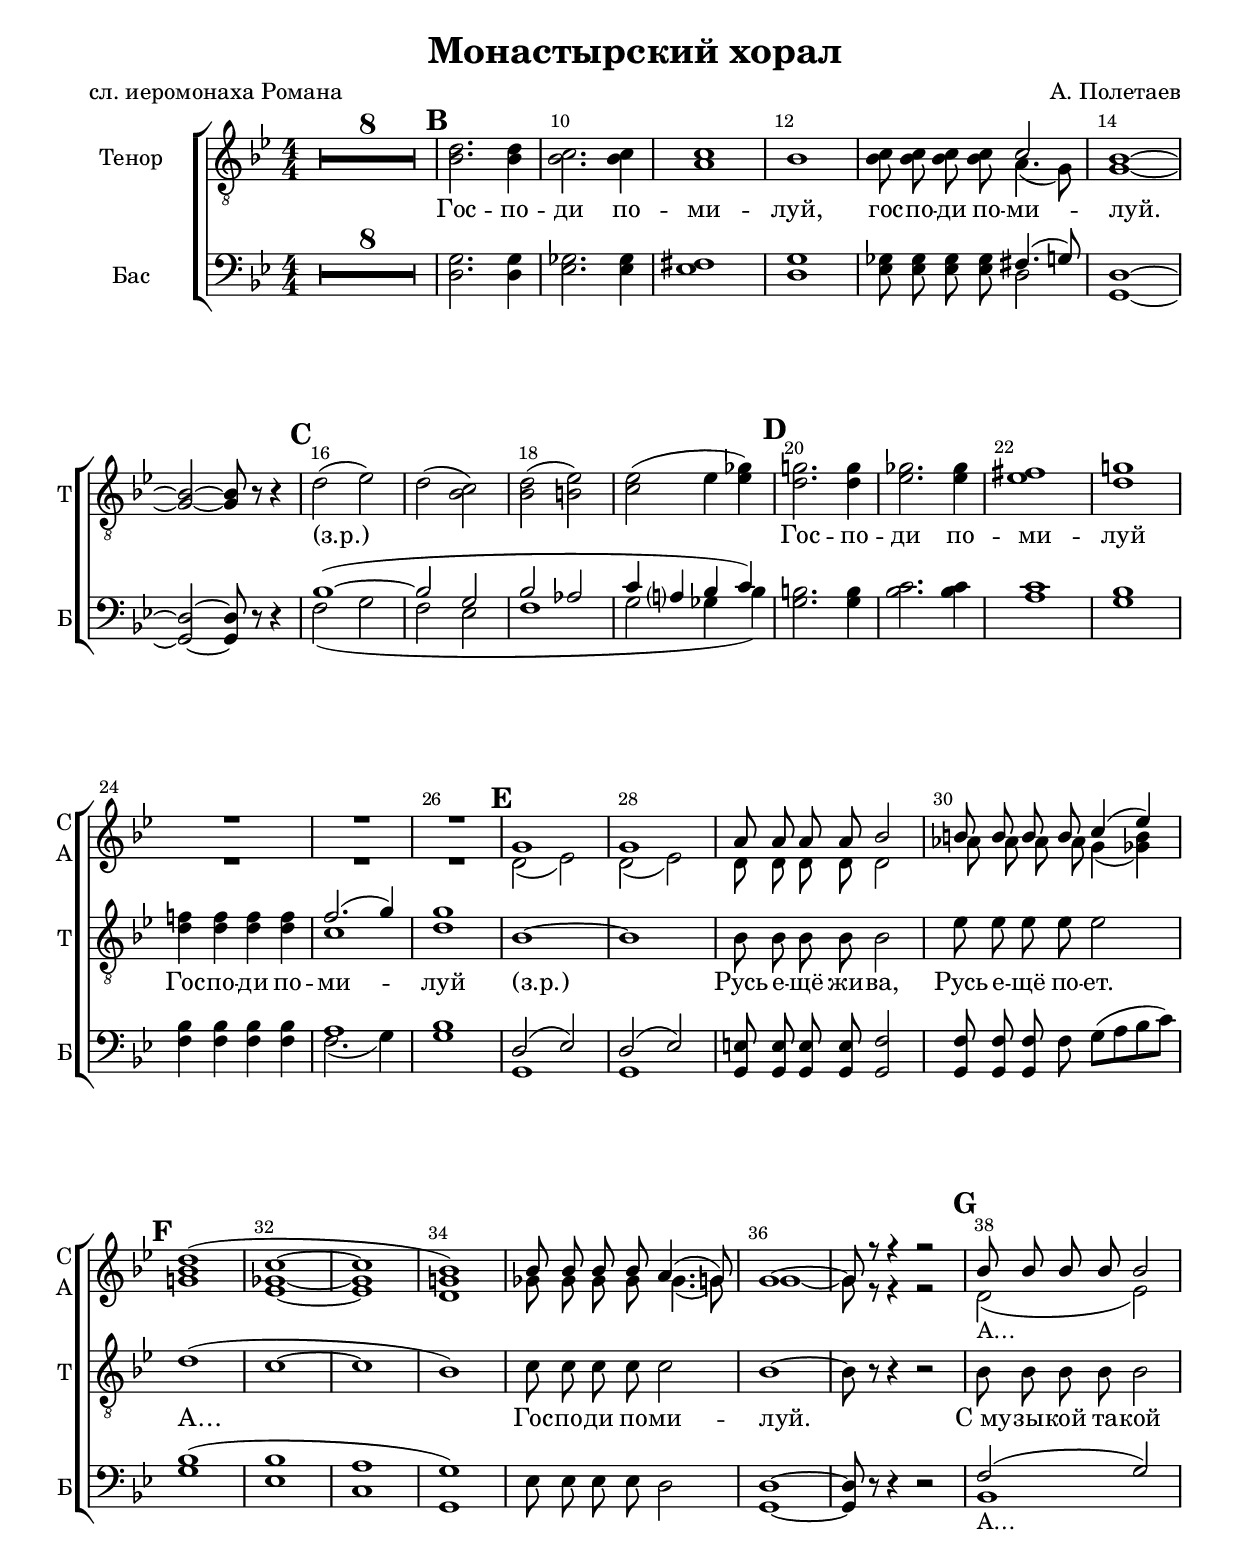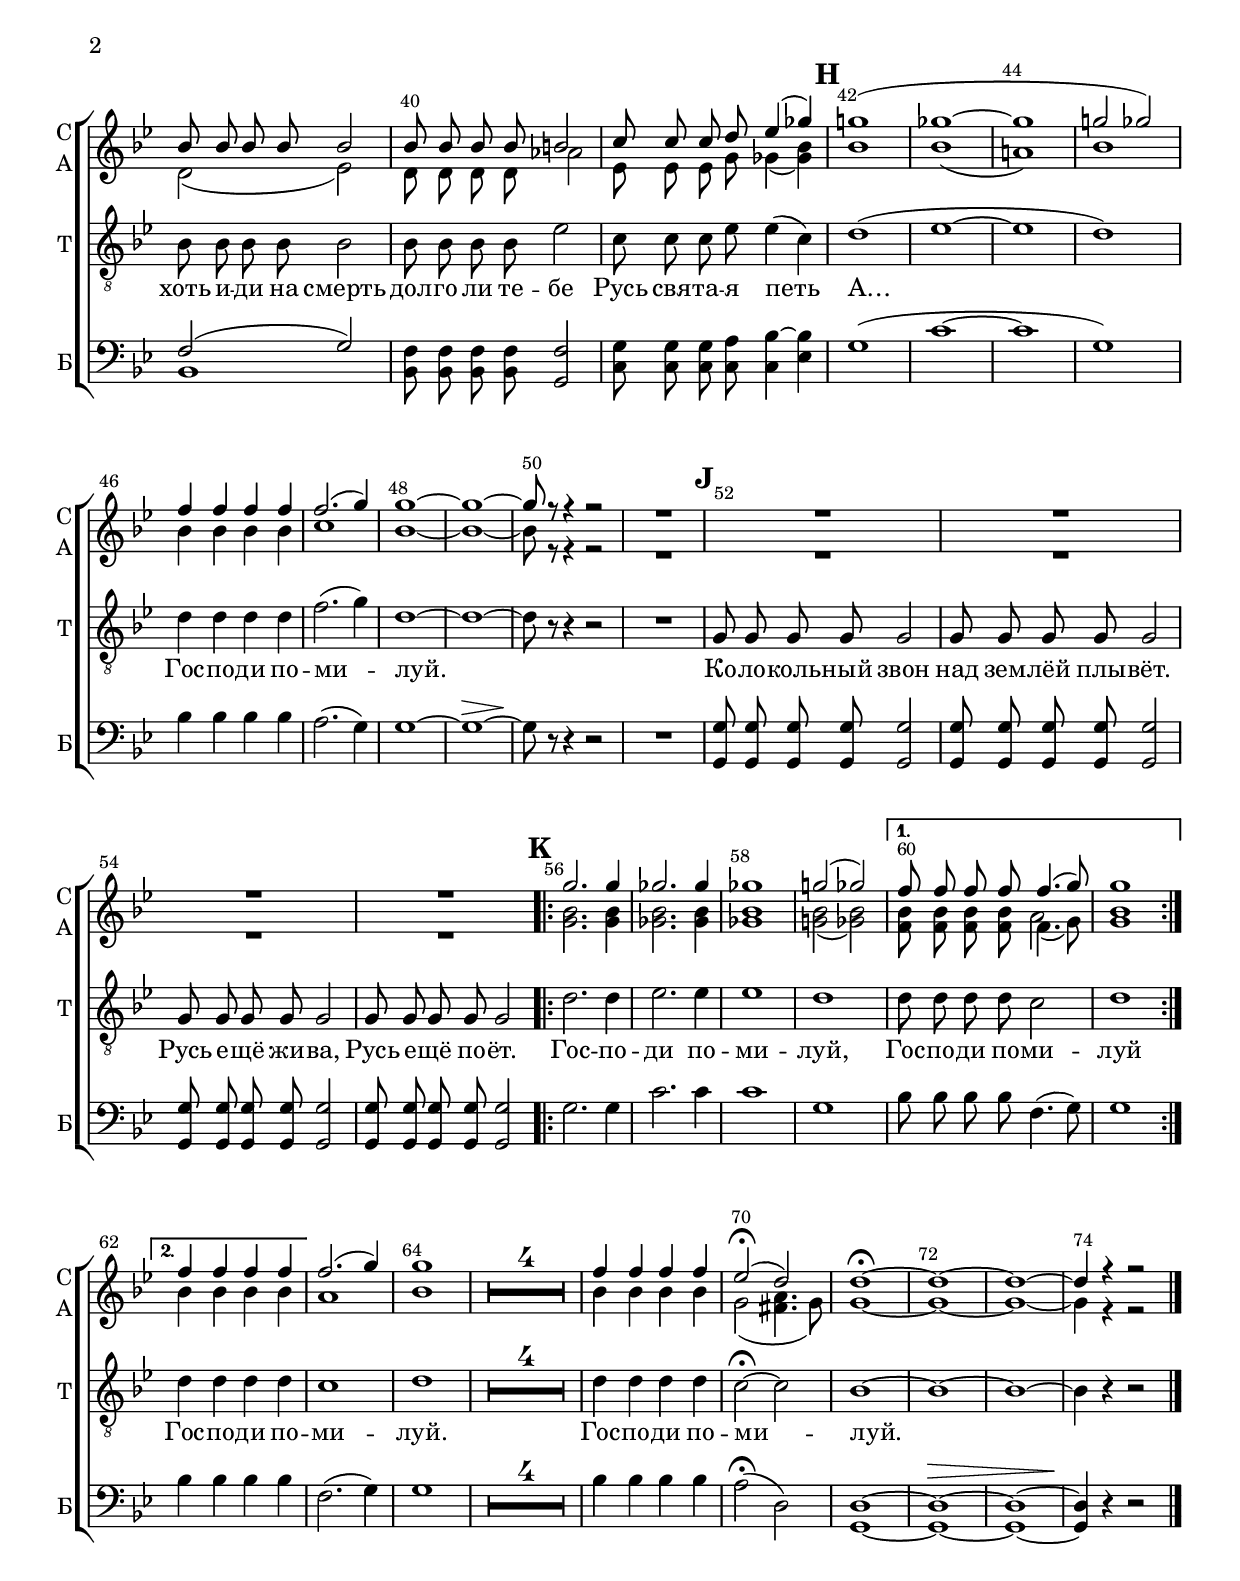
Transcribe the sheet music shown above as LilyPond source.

\version "2.22.0"

% закомментируйте строку ниже, чтобы получался pdf с навигацией
%#(ly:set-option 'point-and-click #f)
#(ly:set-option 'midi-extension "mid")
#(ly:set-option 'embed-source-code #t) % внедряем исходник как аттач к pdf
#(set-default-paper-size "a4")
#(set-global-staff-size 19.9)

\header {
  title = "Монастырский хорал"
  composer = "А. Полетаев"
  poet = "сл. иеромонаха Романа"
  % Удалить строку версии LilyPond 
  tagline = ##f
}


abr = { \break }
%abr = \tag #'BR { \break }
abr = {}

pbr = { \pageBreak }
%pbr = {}
 
breathes = { \once \override BreathingSign.text = \markup { \musicglyph #"scripts.tickmark" } \breathe }


melon = { \set melismaBusyProperties = #'() }
meloff = { \unset melismaBusyProperties }
solo = ^\markup\italic"Соло"
tutti =  ^\markup\italic"tutti"

co = \cadenzaOn
cof = \cadenzaOff
cb = { \cadenzaOff \bar "||" }
cbr = { \bar "" }
cbar = { \cadenzaOff \bar "|" \cadenzaOn }
stemOff = { \hide Staff.Stem }
nat = { \once \hide Accidental }
%stemOn = { \unHideNotes Staff.Stem }

% alternative breathe
breathes = { \once \override BreathingSign.text = \markup { \musicglyph #"scripts.tickmark" } \breathe }

% alternative partial - for repeats
partiall = { \set Timing.measurePosition = #(ly:make-moment -1/4) }

% compress multi-measure rests
multirests = { \override MultiMeasureRest.expand-limit = #1 \set Score.skipBars = ##t }

% mark with numbers in squares
squaremarks = {  \set Score.markFormatter = #format-mark-box-numbers }

% move dynamics a bit left (to be not up/under the note, but before)
placeDynamicsLeft = { \override DynamicText.X-offset = #-2.5 }

%make visible number of every 2-nd bar
secondbar = {
  \override Score.BarNumber.break-visibility = #end-of-line-invisible
  \override Score.BarNumber.X-offset = #1
  \override Score.BarNumber.self-alignment-X = #LEFT
  \set Score.barNumberVisibility = #(every-nth-bar-number-visible 2)
}

global = {
  \numericTimeSignature
  \secondbar
  \multirests
  \placeDynamicsLeft
  \squaremarks
  
  \key g \minor
  \time 4/4
}

sopvoice = \relative c'' {
  \global
  \dynamicUp
  \autoBeamOff
  R1*26
  g1 |
  g |
  
  % page 2
  a8 a a a bes2 |
  b8 b b b c4( es) |
  d1( |
  c~ |
  1 |
  bes)
  
  bes8 bes bes bes a4.( g8) |
  g1~ |
  8 r r4 r2 |
  bes8 bes bes bes bes2 |
  bes8 bes bes bes bes2 |
  
  bes8 bes bes bes b2 |
  c8 c c d es4( ges) |
  g!1( |
  ges~ |
  1 |
  g!2 ges) |
  
  f4 f f f |
  f2.( g4) |
  g1~ |
  1~ |
  8 r r4 r2 |
  
  
  % page 3
  R1*5 |
  \repeat volta 2 {
    g2. g4 |
    ges2. ges4 |
    ges1 |
    g!2( ges)
  }
  \alternative {
    { f8 f f f f4.( g8) | g1 }
    { f4 f f f }
  }
  f2.( g4) | g1 |
  
  R1*4
  f4 f f f |
  es2\fermata( d) |
  d1\fermata~ |
  1~ |
  1~ |
  4 r r2 
  
  
  
}


altvoice = \relative c' {
  \global
  \dynamicUp
  \autoBeamOff
    R1*26
  d2( es) d2( es) |
  
  %page 2
  d8 d d d d2 |
  as'8 as as as g4( <ges b>) |
  <g! bes>1 |
  <es ges>1~ |
  1 |
  <d g!>1 |
  
  ges8 ges ges ges ges4.( g8) |
  g1~ |
  8 r r4 r2 |
  d2(_\markup"A…" es) |
  d( es) |
  
  d8 d d d as'2 |
  es8 es es g ges4( <ges bes>) |
  bes1 |
  bes( |
  a!) |
  bes |
  
  bes4 bes bes bes |
  c1 |
  bes~ |
  1~ |
  8 r r4 r2 |
  
  % page 3
  R1*5
  \repeat volta 2 {
    <g bes>2. q4 |
    <ges bes>2. q4
    q1 |
    <g! bes>2( <ges bes>2)
  }
  \alternative {
    {
      <f bes>8 q q q << \voiceFour a2 \new Voice { \voiceTwo f4.( g8) } >> \voiceTwo
      <g bes>1
    }
    {
      bes4 bes bes bes
    }
  }
  a1 |
  bes |
  R1*4 |
  bes4 bes bes bes |
  g2( <fis a>4. g8) |
  g1~
  1~
  1~
  4 r r2 |
  
  
}


tenorvoice = \relative c' {
  \global
  \dynamicUp
  \autoBeamOff
  R1*8
  \mark 2
  <bes d>2. q4 |
  <bes c>2. q4 |
  <a c>1 |
  bes | \abr
  
  <bes c>8 q q q << \voiceOne c2 \new Voice { \voiceTwo a4.( g8) } >> |
  \oneVoice <g bes>1~ |
  2~8 r8 r4 |
  \mark 3 d'2( es) |
  d( <c bes>) | \abr
  
  <bes d>2( <b es>) |
  <c es>( es4 <es ges>)
  \mark 4 <d g!>2. q4 |
  <es ges>2. q4 |
  <es fis>1 |
  <d g!> | \abr
  
  <d f!>4 q q q |
  << \voiceTwo c1 \new Voice { \voiceOne f2.( g4) } >> \oneVoice |
  <d g>1 |
  \mark 5 bes1~ |
  1 | \abr
  
  bes8 bes bes bes bes2 |
  es8 es es es es2 |
  \mark 6 d1( |
  c~ |
  1 bes ) | \abr 
  
  c8 c c c c2 |
  bes1~ |
  8 r8 r4 r2 |
  \mark 7 bes8 bes bes bes bes2 |
  bes8 bes bes bes bes2 | \abr
  
  bes8 bes bes bes es2 |
  c8 c c es es4( c) |
  \mark 8 d1( |
  es1~ |
  1 |
  d) | \abr
  
  d4 d d d |
  f2.( g4) |
  d1~ |
  1~ |
  8 r8 r4 r2 | \abr
  R1
  
  \mark 9 g,8 g g g g2 |
  g8 g g g g2 |
  g8 g g g g2 |
  g8 g g g g2 | \abr
  
  \repeat volta 2 {
    \mark 10 d'2. d4 |
    es2. es4 |
    es1 |
    d |
  }
  \alternative {
    { d8 d d d c2 | d1 }
    { d4 d d d }
  }
  
  c1 |
  d |
  R1*4 |
  d4 d d d | \abr
  c2~\fermata 2 |
  bes1~ |
  1~ |
  1~ |
  4 r4 r2 | \bar "|."
   
}


bassvoice = \relative c {
  \global
  \dynamicUp
  \autoBeamOff
  R1*8 |
  <d g>2. q4 |
  <es ges>2. q4 |
  <es fis>1 |
  <d g>1 | \abr
  
  <es ges>8 q q q << \voiceTwo d2 \new Voice { \voiceOne fis4.( g8) } >> \oneVoice
  <d g,>1~ |
  2~ 8 r8 r4 |
  << { \voiceOne bes'1~( 2 g bes2 as c4 a? bes c) } \new Voice { \voiceTwo f,2( g f es f1 g2 ges4 bes) } >>
  \oneVoice <g b>2. q4 |
  <bes c>2. q4 |
  <a c>1 |
  <g bes> | \abr
  
  <f bes>4 q q q |
  << \voiceOne a1 \new Voice { \voiceTwo f2.( g4) } >> \oneVoice |
  <g bes>1 |
  << {\voiceOne d2( es) d( es)} \new Voice { \voiceTwo g,1 g } >> \oneVoice |
  
  <g e'>8 q q q <g f'>2 |
  q8 q q f' g([ a bes c)] |
  <g bes>1( <es bes'> <c a'> <g g'>) |
  es'8 es es es d2 |
  <g, d'>1~ |
  8 r8 r4 r2 |
    << {\voiceOne f'2( g) f( g)} \new Voice { \voiceTwo bes,1_\markup"A…" bes } >> \oneVoice |
    <bes f'>8 q q q <g f'>2 |
    <c g'>8 q q <c a'> <c bes'~>4 <es bes'> |
    g1( c~ c g) |
    
    bes4 bes bes bes |
    a2.( g4) |
    g1~ 1\>~ 8\! r8 r4 r2 |
    R1
    
  
  
  <g, g'>8 q q q q2 |
  q8 q q q q2 |
  q8 q q q q2 |
  q8 q q q q2 | \abr
  
  \repeat volta 2 {
    g'2. g4 | c2. c4 | c1 g |
  }
  \alternative {
    { bes8 bes bes bes f4.( g8) g1 }
    { bes4 bes bes bes }
  } f2.( g4) |
  g1 |
  R1*4 |
  bes4 bes bes bes |
  a2\fermata( d,) |
  <d g,>1~ |
  1~\> |
  1~ |
  4\! r4 r2
  
  
  
  
}

lyricscore = \lyricmode {
  Гос -- по -- ди по -- ми -- луй,
  гос -- по -- ди по -- ми -- луй.
  (з.р.) _ _ _
  Гос -- по -- ди по -- ми -- луй
  Гос -- по -- ди по -- ми -- луй
  (з.р.)
  Русь е -- щё жи -- ва, Русь е -- щё по -- ет. А…
  Гос -- по -- ди по -- ми -- луй.
  С_му -- зы -- кой та -- кой хоть и -- ди на смерть
  дол -- го ли те -- бе Русь свя -- та -- я петь А…
  Гос -- по -- ди по -- ми -- луй.
  
  Ко -- ло -- коль -- ный звон над зем -- лёй плы -- вёт. Русь е -- щё жи -- ва, Русь е -- щё по -- ёт.
  \repeat volta 2 { Гос -- по -- ди по -- ми -- луй, } Гос -- по -- ди по -- ми -- луй
  Гос -- по -- ди по -- ми -- луй. Гос -- по -- ди по --
  ми -- луй.
}


\bookpart {
  \paper {
    top-margin = 15
    left-margin = 15
    right-margin = 10
    bottom-margin = 25
    indent = 20
    ragged-bottom = ##f
    %  system-separator-markup = \slashSeparator
    
  }
  \score {
    %  \transpose c bes {
    %  \removeWithTag #'BR
    \new ChoirStaff <<
      \new Staff = "upstaff" \with {
        instrumentName = \markup { \right-column { "Сопрано" "Альт"  } }
        shortInstrumentName = \markup { \right-column { "С" "А"  } }
        midiInstrument = "voice oohs"
        %        \RemoveEmptyStaves
      } <<
        \new Voice = "soprano" { \voiceOne \sopvoice }
        \new Voice  = "alto" { \voiceTwo \altvoice }
      >> 
      
            \new Staff = "tstaff" \with {
        instrumentName = "Тенор"
        shortInstrumentName = "Т"
        midiInstrument = "voice oohs"
        %        \RemoveEmptyStaves
      } {
        \new Voice = "tenor" { \oneVoice \clef "treble_8" \tenorvoice }
      } 
      
      \new Lyrics \lyricsto "tenor" { \lyricscore }
      % alternative lyrics above up staff
      %\new Lyrics \with {alignAboveContext = "upstaff"} \lyricsto "soprano" \lyricst
      
      \new Staff = "downstaff" \with {
        instrumentName =  "Бас"
        shortInstrumentName = "Б"
        midiInstrument = "voice oohs"
      } <<
        %\new Voice = "tenor" { \voiceOne \clef bass \tenorvoice }
        \new Voice = "bass" { \oneVoice \clef bass \bassvoice }
      >>
      
      %\new Lyrics \with {alignAboveContext = "upstaff"} \lyricsto "soprano" \lyricst
    >>
    %  }  % transposeµ
    \layout {
      %    #(layout-set-staff-size 20)
      \context {
        \Score
      }
      \context {
        \Staff
        %        \RemoveEmptyStaves
                \RemoveAllEmptyStaves
      }
      %Metronome_mark_engraver
    }
    \midi {
      \tempo 4=90
    }
  }
}
